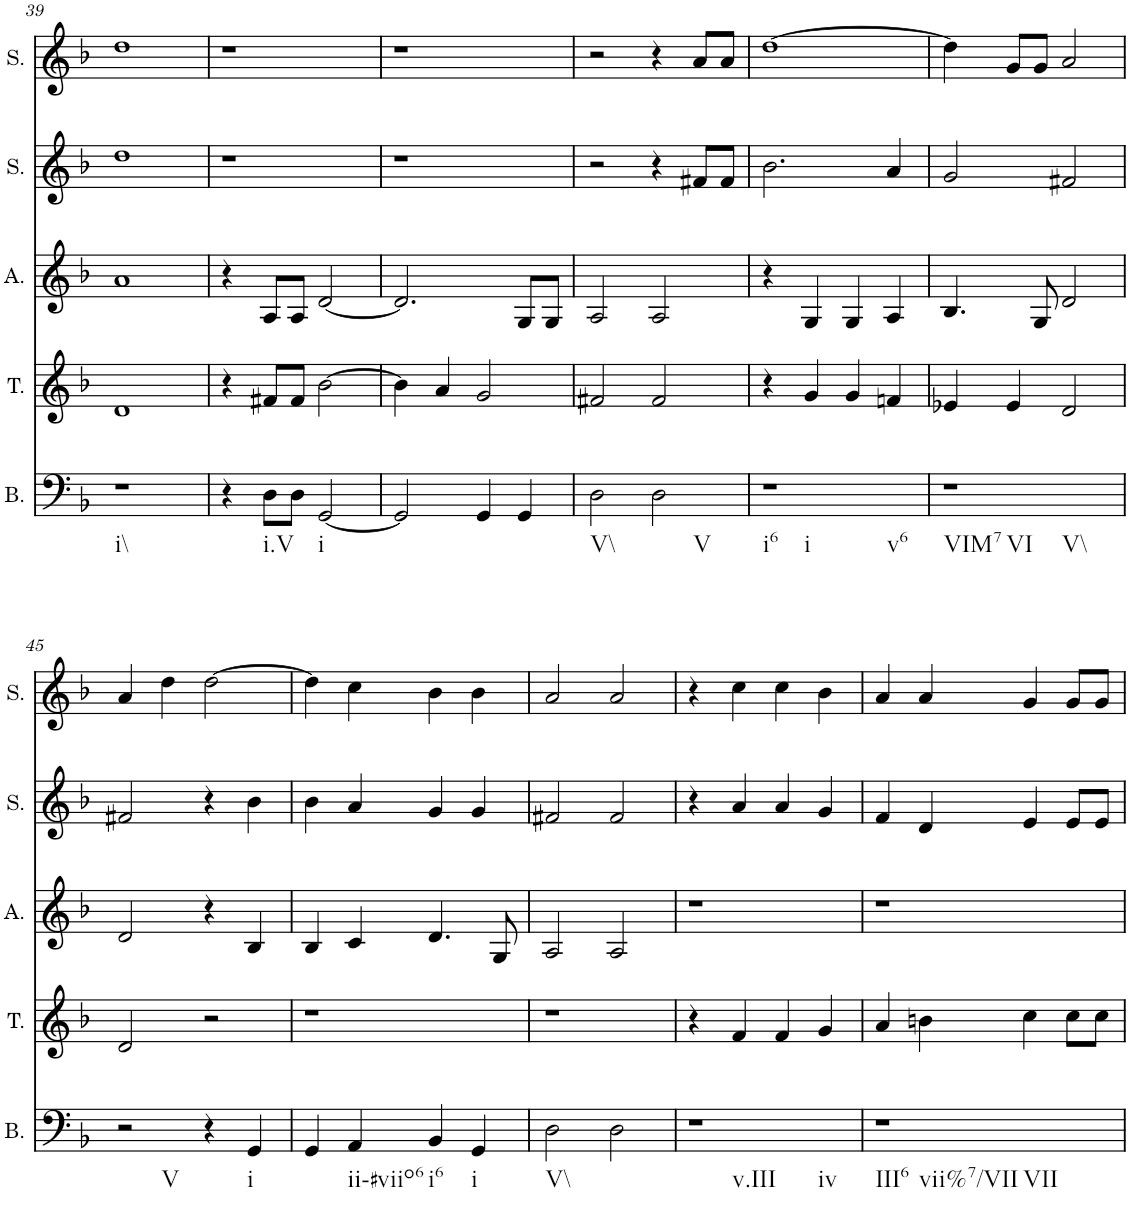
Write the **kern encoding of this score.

**kern	**kern	**kern	**kern	**kern
*part5	*part4	*part3	*part2	*part1
*staff5	*staff4	*staff3	*staff2	*staff1
*I"Bass	*I"Tenor	*I"Alto	*I"Soprano	*I"Soprano
*I'B.	*I'T.	*I'A.	*I'S.	*I'S.
!!LO:PB:g=z
*clefF4	*clefG2	*clefG2	*clefG2	*clefG2
*k[b-]	*k[b-]	*k[b-]	*k[b-]	*k[b-]
*M4/4	*M4/4	*M4/4	*M4/4	*M4/4
=39	=39	=39	=39	=39
!LO:TX:b:t=i\\	!	!	!	!
1r	1d	1a	1dd	1dd
=40	=40	=40	=40	=40
4r	4r	4r	1r	1r
!LO:TX:b:t=i.V	!	!	!	!
8D\L	8f#X/L	8A/L	.	.
8D\J	8f#/J	8A/J	.	.
!LO:TX:b:t=i	!	!	!	!
[2GG/	[2b-\	[2d/	.	.
=41	=41	=41	=41	=41
2GG/]	4b-\]	2.d/]	1r	1r
.	4a/	.	.	.
4GG/	2g/	.	.	.
4GG/	.	8G/L	.	.
.	.	8G/J	.	.
=42	=42	=42	=42	=42
!LO:TX:b:t=V\\	!	!	!	!
2D\	2f#X/	2A/	2r	2r
!LO:TX:b:t=V	!	!	!	!
2D\	2f#/	2A/	4r	4r
.	.	.	8f#X/L	8a/L
.	.	.	8f#/J	8a/J
=43	=43	=43	=43	=43
!LO:TX:b:t=i6	!	!	!	!
!LO:TX:b:t=i	!	!	!	!
!LO:TX:b:t=v6	!	!	!	!
1r	4r	4r	2.b-\	[1dd
.	4g/	4G/	.	.
.	4g/	4G/	.	.
.	4fn/	4A/	4a/	.
=44	=44	=44	=44	=44
!LO:TX:b:t=VIM7	!	!	!	!
!LO:TX:b:t=VI	!	!	!	!
!LO:TX:b:t=V\\	!	!	!	!
1r	4e-X/	4.B-/	2g/	4dd\]
.	4e-/	.	.	8g/L
.	.	8G/	.	8g/J
.	2d/	2d/	2f#X/	2a/
!!LO:LB:g=z
=45	=45	=45	=45	=45
!LO:TX:b:t=V	!	!	!	!
2r	2d/	2d/	2f#X/	4a/
.	.	.	.	4dd\
4r	2r	4r	4r	[2dd\
!LO:TX:b:t=i	!	!	!	!
4GG/	.	4B-/	4b-\	.
=46	=46	=46	=46	=46
4GG/	1r	4B-/	4b-\	4dd\]
!LO:TX:b:t=ii-#viio6	!	!	!	!
4AA/	.	4c/	4a/	4cc\
!LO:TX:b:t=i6	!	!	!	!
4BB-/	.	4.d/	4g/	4b-\
!LO:TX:b:t=i	!	!	!	!
4GG/	.	.	4g/	4b-\
.	.	8G/	.	.
=47	=47	=47	=47	=47
!LO:TX:b:t=V\\	!	!	!	!
2D\	1r	2A/	2f#X/	2a/
2D\	.	2A/	2f#/	2a/
=48	=48	=48	=48	=48
!LO:TX:b:t=v.III	!	!	!	!
!LO:TX:b:t=iv	!	!	!	!
1r	4r	1r	4r	4r
.	4f/	.	4a/	4cc\
.	4f/	.	4a/	4cc\
.	4g/	.	4g/	4b-\
=49	=49	=49	=49	=49
!LO:TX:b:t=III6	!	!	!	!
!LO:TX:b:t=vii%7/VII	!	!	!	!
!LO:TX:b:t=VII	!	!	!	!
1r	4a/	1r	4f/	4a/
.	4bn\	.	4d/	4a/
.	4cc\	.	4e/	4g/
.	8cc\L	.	8e/L	8g/L
.	8cc\J	.	8e/J	8g/J
=	=	=	=	=
*-	*-	*-	*-	*-
